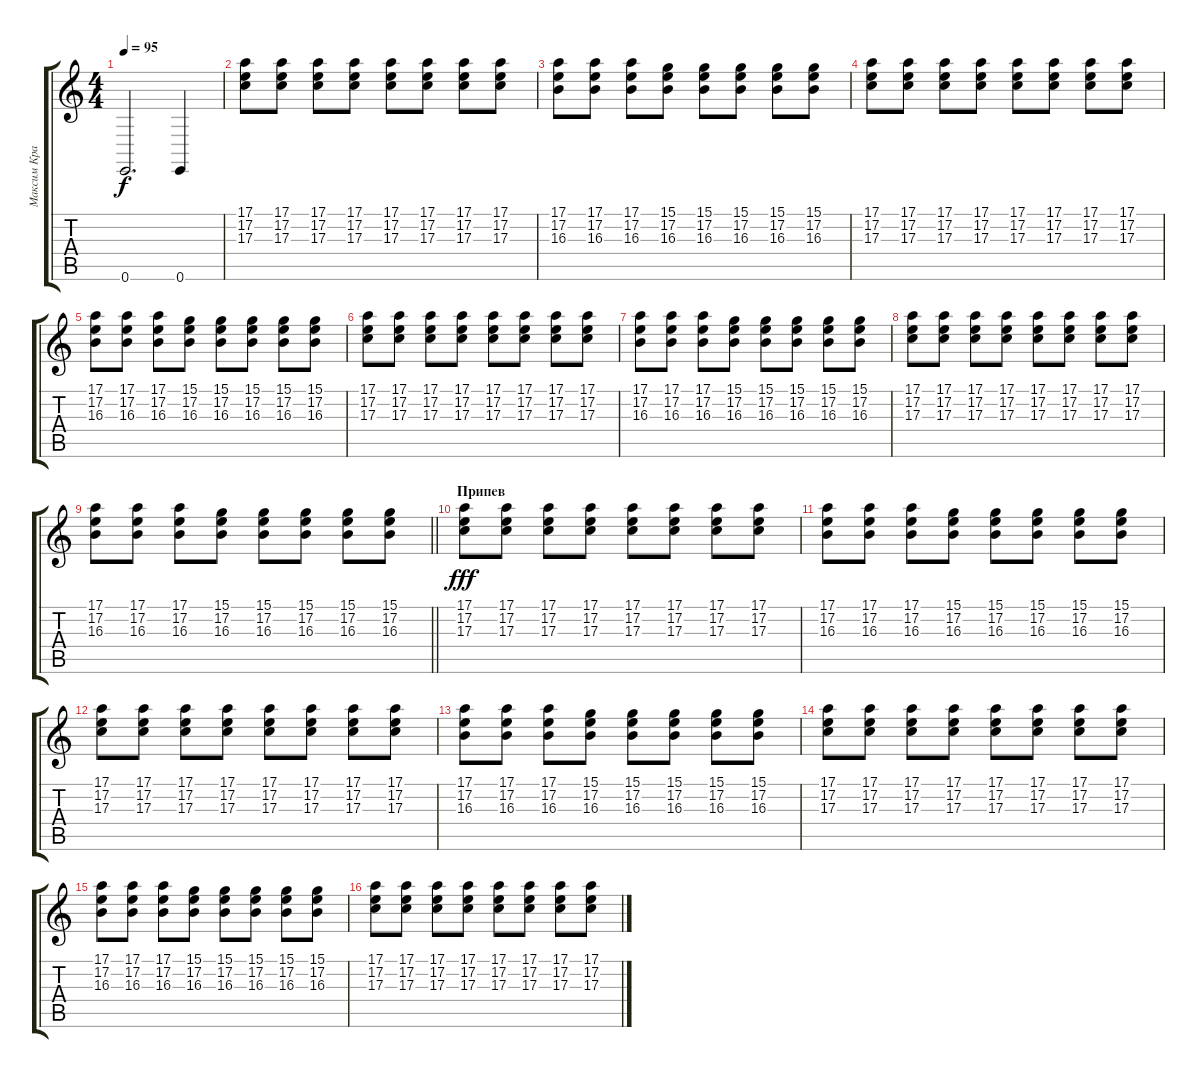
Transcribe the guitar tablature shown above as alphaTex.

\track ("Максим Крамар" "Максим Кра") {instrument acousticgrandpiano}
\staff {score tabs}
\tuning (E4 B3 G3 D3 A2 E2) {hide}
\ts (4 4)
\tempo 95
\clef g2
\ks c
0.6.2{d dy f} 0.6.4 |
(17.1 17.2 17.3).8 (17.1 17.2 17.3).8 (17.1 17.2 17.3).8 (17.1 17.2 17.3).8 (17.1 17.2 17.3).8 (17.1 17.2 17.3).8 (17.1 17.2 17.3).8 (17.1 17.2 17.3).8 |
(17.1 17.2 16.3).8 (17.1 17.2 16.3).8 (17.1 17.2 16.3).8 (15.1 17.2 16.3).8 (15.1 17.2 16.3).8 (15.1 17.2 16.3).8 (15.1 17.2 16.3).8 (15.1 17.2 16.3).8 |
(17.1 17.2 17.3).8 (17.1 17.2 17.3).8 (17.1 17.2 17.3).8 (17.1 17.2 17.3).8 (17.1 17.2 17.3).8 (17.1 17.2 17.3).8 (17.1 17.2 17.3).8 (17.1 17.2 17.3).8 |
(17.1 17.2 16.3).8 (17.1 17.2 16.3).8 (17.1 17.2 16.3).8 (15.1 17.2 16.3).8 (15.1 17.2 16.3).8 (15.1 17.2 16.3).8 (15.1 17.2 16.3).8 (15.1 17.2 16.3).8 |
(17.1 17.2 17.3).8 (17.1 17.2 17.3).8 (17.1 17.2 17.3).8 (17.1 17.2 17.3).8 (17.1 17.2 17.3).8 (17.1 17.2 17.3).8 (17.1 17.2 17.3).8 (17.1 17.2 17.3).8 |
(17.1 17.2 16.3).8 (17.1 17.2 16.3).8 (17.1 17.2 16.3).8 (15.1 17.2 16.3).8 (15.1 17.2 16.3).8 (15.1 17.2 16.3).8 (15.1 17.2 16.3).8 (15.1 17.2 16.3).8 |
(17.1 17.2 17.3).8 (17.1 17.2 17.3).8 (17.1 17.2 17.3).8 (17.1 17.2 17.3).8 (17.1 17.2 17.3).8 (17.1 17.2 17.3).8 (17.1 17.2 17.3).8 (17.1 17.2 17.3).8 |
\barLineRight lightlight
(17.1 17.2 16.3).8 (17.1 17.2 16.3).8 (17.1 17.2 16.3).8 (15.1 17.2 16.3).8 (15.1 17.2 16.3).8 (15.1 17.2 16.3).8 (15.1 17.2 16.3).8 (15.1 17.2 16.3).8 |
\section ("" "Припев")
(17.1 17.2 17.3).8{dy fff} (17.1 17.2 17.3).8 (17.1 17.2 17.3).8 (17.1 17.2 17.3).8 (17.1 17.2 17.3).8 (17.1 17.2 17.3).8 (17.1 17.2 17.3).8 (17.1 17.2 17.3).8 |
(17.1 17.2 16.3).8 (17.1 17.2 16.3).8 (17.1 17.2 16.3).8 (15.1 17.2 16.3).8 (15.1 17.2 16.3).8 (15.1 17.2 16.3).8 (15.1 17.2 16.3).8 (15.1 17.2 16.3).8 |
(17.1 17.2 17.3).8 (17.1 17.2 17.3).8 (17.1 17.2 17.3).8 (17.1 17.2 17.3).8 (17.1 17.2 17.3).8 (17.1 17.2 17.3).8 (17.1 17.2 17.3).8 (17.1 17.2 17.3).8 |
(17.1 17.2 16.3).8 (17.1 17.2 16.3).8 (17.1 17.2 16.3).8 (15.1 17.2 16.3).8 (15.1 17.2 16.3).8 (15.1 17.2 16.3).8 (15.1 17.2 16.3).8 (15.1 17.2 16.3).8 |
(17.1 17.2 17.3).8 (17.1 17.2 17.3).8 (17.1 17.2 17.3).8 (17.1 17.2 17.3).8 (17.1 17.2 17.3).8 (17.1 17.2 17.3).8 (17.1 17.2 17.3).8 (17.1 17.2 17.3).8 |
(17.1 17.2 16.3).8 (17.1 17.2 16.3).8 (17.1 17.2 16.3).8 (15.1 17.2 16.3).8 (15.1 17.2 16.3).8 (15.1 17.2 16.3).8 (15.1 17.2 16.3).8 (15.1 17.2 16.3).8 |
(17.1 17.2 17.3).8 (17.1 17.2 17.3).8 (17.1 17.2 17.3).8 (17.1 17.2 17.3).8 (17.1 17.2 17.3).8 (17.1 17.2 17.3).8 (17.1 17.2 17.3).8 (17.1 17.2 17.3).8
